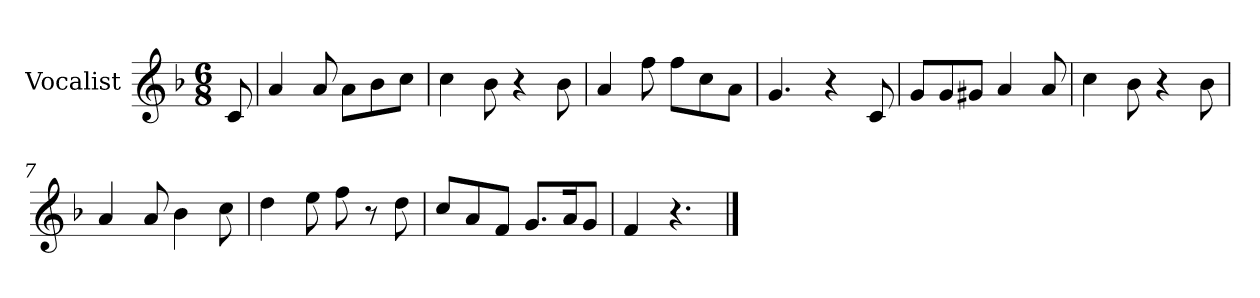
**kern
*part1
*staff1
*I"Vocalist
*k[b-]
*F:
*M6/8
=
8c
=1
4a
8a
8aL
8b-
8ccJ
=2
4cc
8b-
4r
8b-
=3
4a
8ff
8ffL
8cc
8aJ
=4
4.g
4r
8c
=5
8gL
8g
8g#XJ
4a
8a
=6
4cc
8b-
4r
8b-
=7
4a
8a
4b-
8cc
=8
4dd
8ee
8ff
8r
8dd
=9
8ccL
8a
8fJ
8.gL
16aK
8gJ
=10
4f
4.r
==
*-
